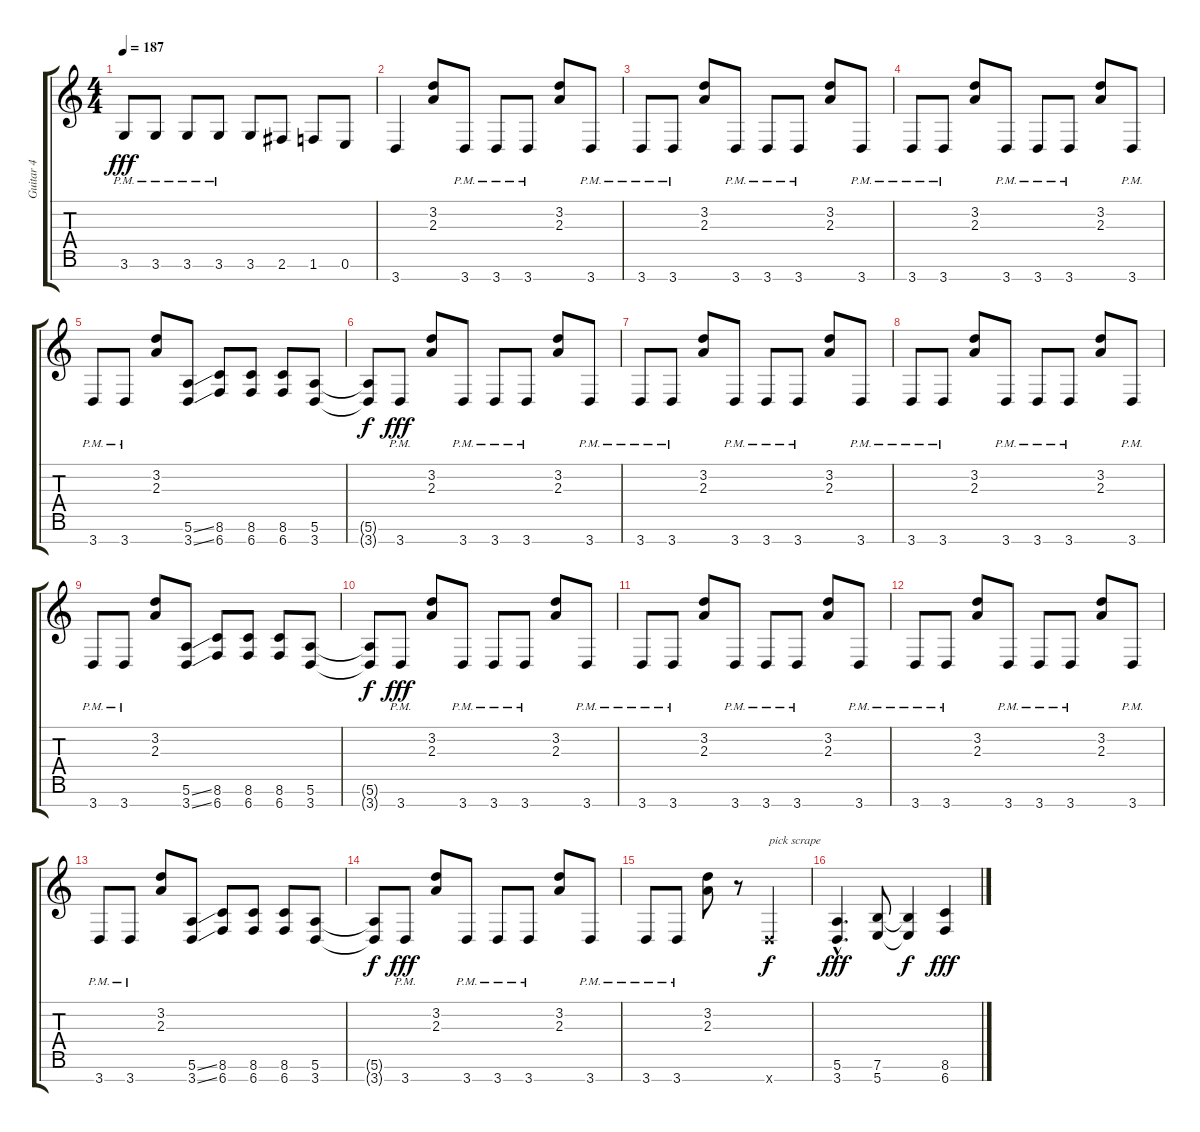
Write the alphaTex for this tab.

\track ("Guitar 4" "Guitar 4") {instrument distortionguitar}
\staff {score tabs}
\tuning (E4 B3 G3 D3 A2 E2 B1) {hide}
\ts (4 4)
\tempo 187
\clef g2
\ks c
3.6{pm}.8{dy fff} 3.6{pm}.8 3.6{pm}.8 3.6{pm}.8 3.6.8 2.6.8 1.6.8 0.6.8 |
3.7.4 (3.2 2.3).8 3.7{pm}.8 3.7{pm}.8 3.7{pm}.8 (3.2 2.3).8 3.7{pm}.8 |
3.7{pm}.8 3.7{pm}.8 (3.2 2.3).8 3.7{pm}.8 3.7{pm}.8 3.7{pm}.8 (3.2 2.3).8 3.7{pm}.8 |
3.7{pm}.8 3.7{pm}.8 (3.2 2.3).8 3.7{pm}.8 3.7{pm}.8 3.7{pm}.8 (3.2 2.3).8 3.7{pm}.8 |
3.7{pm}.8 3.7{pm}.8 (3.2 2.3).8 (5.6{ss} 3.7{ss}).8 (8.6 6.7).8 (8.6 6.7).8 (8.6 6.7).8 (5.6 3.7).8 |
(5.6{t} 3.7{t}).8{dy f} 3.7{pm}.8{dy fff} (3.2 2.3).8 3.7{pm}.8 3.7{pm}.8 3.7{pm}.8 (3.2 2.3).8 3.7{pm}.8 |
3.7{pm}.8 3.7{pm}.8 (3.2 2.3).8 3.7{pm}.8 3.7{pm}.8 3.7{pm}.8 (3.2 2.3).8 3.7{pm}.8 |
3.7{pm}.8 3.7{pm}.8 (3.2 2.3).8 3.7{pm}.8 3.7{pm}.8 3.7{pm}.8 (3.2 2.3).8 3.7{pm}.8 |
3.7{pm}.8 3.7{pm}.8 (3.2 2.3).8 (5.6{ss} 3.7{ss}).8 (8.6 6.7).8 (8.6 6.7).8 (8.6 6.7).8 (5.6 3.7).8 |
(5.6{t} 3.7{t}).8{dy f} 3.7{pm}.8{dy fff} (3.2 2.3).8 3.7{pm}.8 3.7{pm}.8 3.7{pm}.8 (3.2 2.3).8 3.7{pm}.8 |
3.7{pm}.8 3.7{pm}.8 (3.2 2.3).8 3.7{pm}.8 3.7{pm}.8 3.7{pm}.8 (3.2 2.3).8 3.7{pm}.8 |
3.7{pm}.8 3.7{pm}.8 (3.2 2.3).8 3.7{pm}.8 3.7{pm}.8 3.7{pm}.8 (3.2 2.3).8 3.7{pm}.8 |
3.7{pm}.8 3.7{pm}.8 (3.2 2.3).8 (5.6{ss} 3.7{ss}).8 (8.6 6.7).8 (8.6 6.7).8 (8.6 6.7).8 (5.6 3.7).8 |
(5.6{t} 3.7{t}).8{dy f} 3.7{pm}.8{dy fff} (3.2 2.3).8 3.7{pm}.8 3.7{pm}.8 3.7{pm}.8 (3.2 2.3).8 3.7{pm}.8 |
3.7{pm}.8 3.7{pm}.8 (3.2 2.3).8 r.8 3.7{x}.2{txt "pick scrape" dy f} |
(5.6{hac} 3.7{hac}).4{d dy fff} (7.6 5.7).8 (7.6{t} 5.7{t}).4{dy f} (8.6 6.7).4{dy fff}
